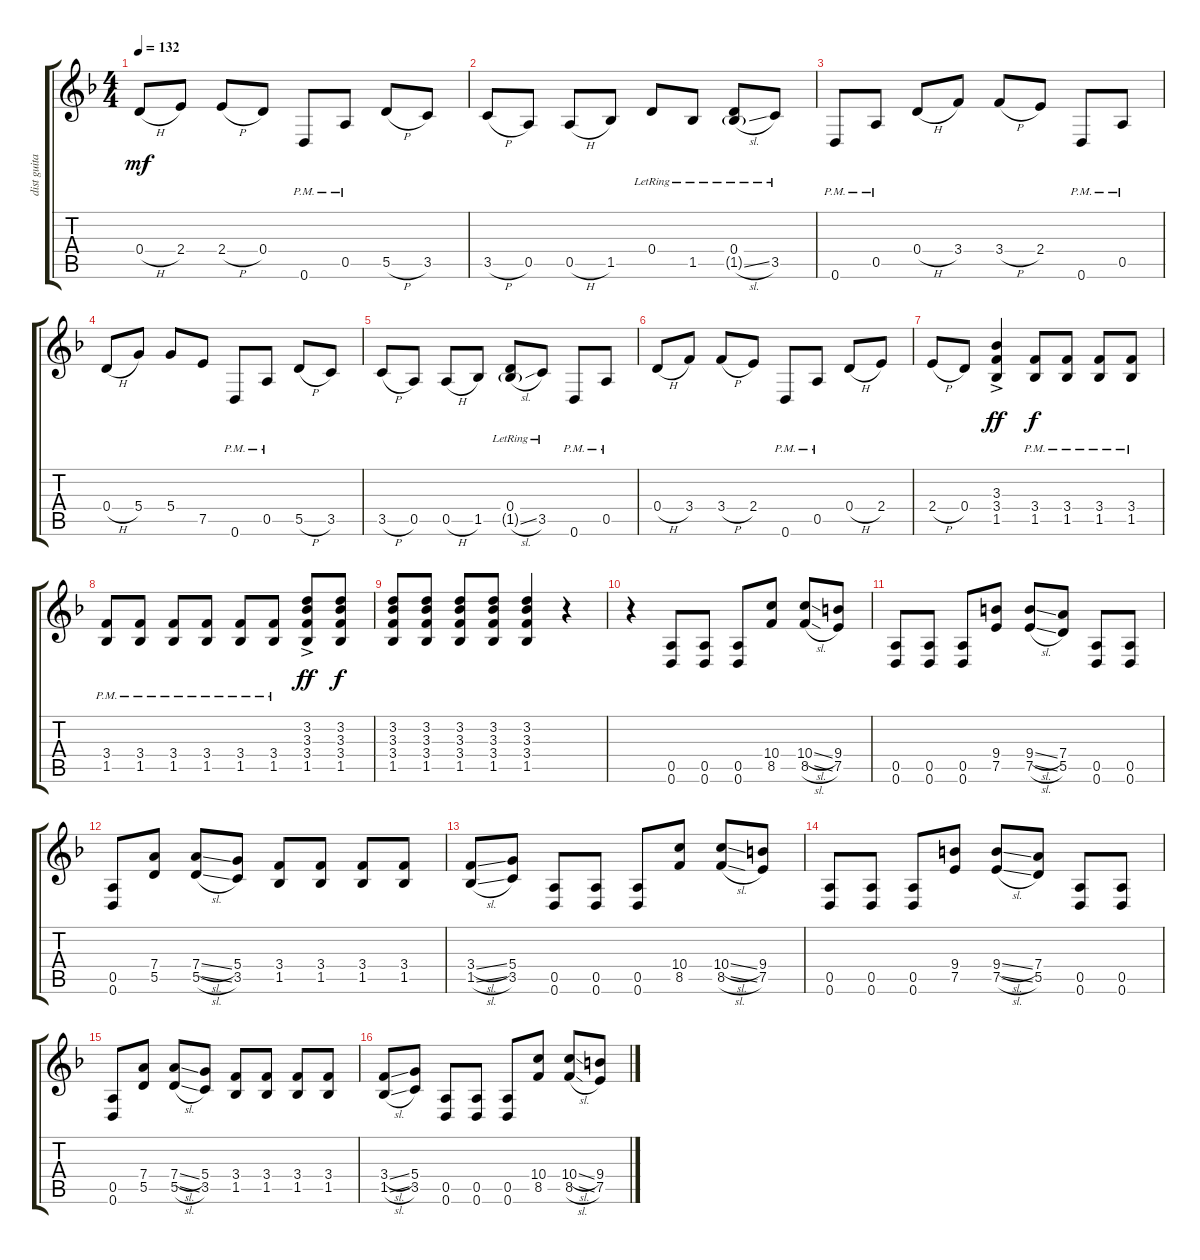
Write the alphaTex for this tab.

\track ("dist guitar" "dist guita") {instrument distortionguitar}
\staff {score tabs}
\tuning (E4 B3 G3 D3 A2 D2) {hide}
\ts (4 4)
\tempo 132
\clef g2
\ks f
0.4{h}.8{dy mf} 2.4.8 2.4{h}.8 0.4.8 0.6{pm}.8 0.5{pm}.8 5.5{h}.8 3.5.8 |
3.5{h}.8 0.5.8 0.5{h}.8 1.5.8 0.4{lr}.8 1.5{lr}.8 (0.4 1.5{sl g lr}).8 3.5{lr}.8 |
0.6{pm}.8 0.5{pm}.8 0.4{h}.8 3.4.8 3.4{h}.8 2.4.8 0.6{pm}.8 0.5{pm}.8 |
0.4{h}.8 5.4.8 5.4.8 7.5.8 0.6{pm}.8 0.5{pm}.8 5.5{h}.8 3.5.8 |
3.5{h}.8 0.5.8 0.5{h}.8 1.5.8 (0.4 1.5{sl g lr}).8 3.5{lr}.8 0.6{pm}.8 0.5{pm}.8 |
0.4{h}.8 3.4.8 3.4{h}.8 2.4.8 0.6{pm}.8 0.5{pm}.8 0.4{h}.8 2.4.8 |
2.4{h}.8 0.4.8 (3.3 3.4{ac} 1.5).4{dy ff} (3.4{pm} 1.5{pm}).8{dy f} (3.4{pm} 1.5{pm}).8 (3.4{pm} 1.5{pm}).8 (3.4{pm} 1.5{pm}).8 |
(3.4{pm} 1.5{pm}).8 (3.4{pm} 1.5{pm}).8 (3.4{pm} 1.5{pm}).8 (3.4{pm} 1.5{pm}).8 (3.4{pm} 1.5{pm}).8 (3.4{pm} 1.5{pm}).8 (3.2 3.3{ac} 3.4 1.5).8{dy ff} (3.2 3.3 3.4 1.5).8{dy f} |
(3.2 3.3 3.4 1.5).8 (3.2 3.3 3.4 1.5).8 (3.2 3.3 3.4 1.5).8 (3.2 3.3 3.4 1.5).8 (3.2 3.3 3.4 1.5).4 r.4 |
r.4 (0.5 0.6).8 (0.5 0.6).8 (0.5 0.6).8 (10.4 8.5).8 (10.4{sl} 8.5{sl}).8 (9.4 7.5).8 |
(0.5 0.6).8 (0.5 0.6).8 (0.5 0.6).8 (9.4 7.5).8 (9.4{sl} 7.5{sl}).8 (7.4 5.5).8 (0.5 0.6).8 (0.5 0.6).8 |
(0.5 0.6).8 (7.4 5.5).8 (7.4{sl} 5.5{sl}).8 (5.4 3.5).8 (3.4 1.5).8 (3.4 1.5).8 (3.4 1.5).8 (3.4 1.5).8 |
(3.4{sl} 1.5{sl}).8 (5.4 3.5).8 (0.5 0.6).8 (0.5 0.6).8 (0.5 0.6).8 (10.4 8.5).8 (10.4{sl} 8.5{sl}).8 (9.4 7.5).8 |
(0.5 0.6).8 (0.5 0.6).8 (0.5 0.6).8 (9.4 7.5).8 (9.4{sl} 7.5{sl}).8 (7.4 5.5).8 (0.5 0.6).8 (0.5 0.6).8 |
(0.5 0.6).8 (7.4 5.5).8 (7.4{sl} 5.5{sl}).8 (5.4 3.5).8 (3.4 1.5).8 (3.4 1.5).8 (3.4 1.5).8 (3.4 1.5).8 |
(3.4{sl} 1.5{sl}).8 (5.4 3.5).8 (0.5 0.6).8 (0.5 0.6).8 (0.5 0.6).8 (10.4 8.5).8 (10.4{sl} 8.5{sl}).8 (9.4 7.5).8
